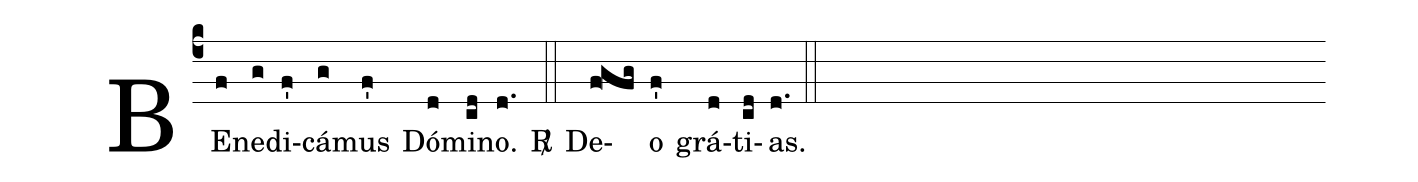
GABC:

%%
(c4) BE(f)ne(g)di(f')cá(g)mus(f') Dó(d)mi(cd)no.(d.) <sp>R/</sp>(::)

De(f!gfg)o(f') grá(d)ti(cd)as.(d.) (::)
